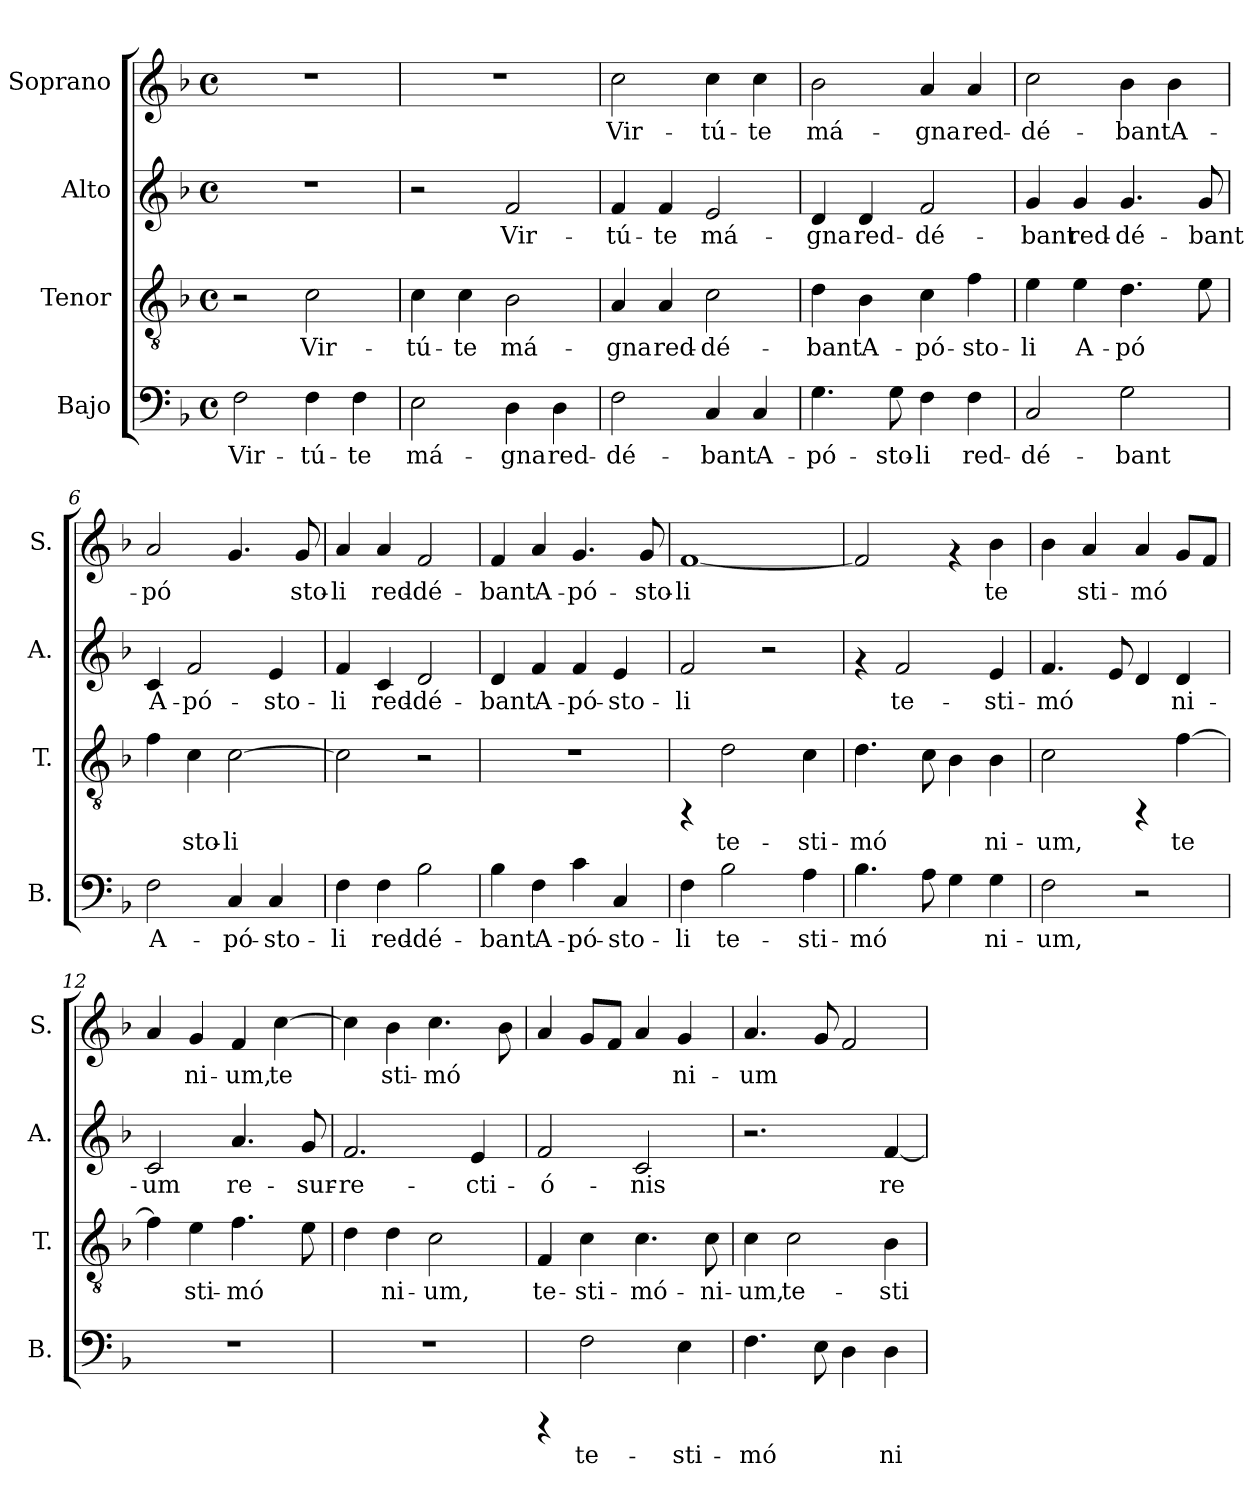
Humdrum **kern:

**kern	**text	**kern	**text	**kern	**text	**kern	**text
*part4	*part4	*part3	*part3	*part2	*part2	*part1	*part1
*staff4	*staff4	*staff3	*staff3	*staff2	*staff2	*staff1	*staff1
*I"Bajo	*	*I"Tenor	*	*I"Alto	*	*I"Soprano	*
*I'B.	*	*I'T.	*	*I'A.	*	*I'S.	*
!!LO:PB:g=z
*stria5	*	*stria5	*	*stria5	*	*stria5	*
*clefF4	*	*clefGv2	*	*clefG2	*	*clefG2	*
*k[b-]	*	*k[b-]	*	*k[b-]	*	*k[b-]	*
*F:	*	*F:	*	*F:	*	*F:	*
*M4/4	*	*M4/4	*	*M4/4	*	*M4/4	*
*met(c)	*	*met(c)	*	*met(c)	*	*met(c)	*
=1	=1	=1	=1	=1	=1	=1	=1
!	!LO:LY:b:cj	!	!	!	!	!	!
2F\	Vir-	2r	.	1r	.	1r	.
!	!LO:LY:b:cj	!	!LO:LY:b:cj	!	!	!	!
4F\	-tú-	2c\	Vir-	.	.	.	.
!	!LO:LY:b:cj	!	!	!	!	!	!
4F\	-te	.	.	.	.	.	.
=2	=2	=2	=2	=2	=2	=2	=2
!	!LO:LY:b:cj	!	!LO:LY:b:cj	!	!	!	!
2E\	má-	4c\	-tú-	2r	.	1r	.
!	!	!	!LO:LY:b:cj	!	!	!	!
.	.	4c\	-te	.	.	.	.
!	!LO:LY:b:cj	!	!LO:LY:b:cj	!	!LO:LY:b:cj	!	!
4D\	-gna	2B-\	má-	2f/	Vir-	.	.
!	!LO:LY:b:cj	!	!	!	!	!	!
4D\	red-	.	.	.	.	.	.
=3	=3	=3	=3	=3	=3	=3	=3
!	!LO:LY:b:cj	!	!LO:LY:b:cj	!	!LO:LY:b:cj	!	!LO:LY:b:cj
2F\	-dé-	4A/	-gna	4f/	-tú-	2cc\	Vir-
!	!	!	!LO:LY:b:cj	!	!LO:LY:b:cj	!	!
.	.	4A/	red-	4f/	-te	.	.
!	!LO:LY:b:cj	!	!LO:LY:b:cj	!	!LO:LY:b:cj	!	!LO:LY:b:cj
4C/	-bant	2c\	-dé-	2e/	má-	4cc\	-tú-
!	!LO:LY:b:cj	!	!	!	!	!	!LO:LY:b:cj
4C/	A-	.	.	.	.	4cc\	-te
=4	=4	=4	=4	=4	=4	=4	=4
!	!LO:LY:b:cj	!	!LO:LY:b:cj	!	!LO:LY:b:cj	!	!LO:LY:b:cj
4.G\	-pó-	4d\	-bant	4d/	-gna	2b-\	má-
!	!	!	!LO:LY:b:cj	!	!LO:LY:b:cj	!	!
.	.	4B-\	A-	4d/	red-	.	.
!	!LO:LY:b:cj	!	!	!	!	!	!
8G\	-sto-	.	.	.	.	.	.
!	!LO:LY:b:cj	!	!LO:LY:b:cj	!	!LO:LY:b:cj	!	!LO:LY:b:cj
4F\	-li	4c\	-pó-	2f/	-dé-	4a/	-gna
!	!LO:LY:b:cj	!	!LO:LY:b:cj	!	!	!	!LO:LY:b:cj
4F\	red-	4f\	-sto-	.	.	4a/	red-
=5	=5	=5	=5	=5	=5	=5	=5
!	!LO:LY:b:cj	!	!LO:LY:b:cj	!	!LO:LY:b:cj	!	!LO:LY:b:cj
2C/	-dé-	4e\	-li	4g/	-bant	2cc\	-dé-
!	!	!	!LO:LY:b:cj	!	!LO:LY:b:cj	!	!
.	.	4e\	A-	4g/	red-	.	.
!	!LO:LY:b:cj	!	!LO:LY:b:cj	!	!LO:LY:b:cj	!	!LO:LY:b:cj
2G\	-bant	4.d\	-pó-	4.g/	-dé-	4b-\	-bant
!	!	!	!	!	!	!	!LO:LY:b:cj
.	.	.	.	.	.	4b-\	A-
!	!	!	!LO:LY:b:cj	!	!LO:LY:b:cj	!	!
.	.	8e\	--	8g/	-bant	.	.
!!LO:LB:g=z
=6	=6	=6	=6	=6	=6	=6	=6
!	!LO:LY:b:cj	!	!LO:LY:b:cj	!	!LO:LY:b:cj	!	!LO:LY:b:cj
2F\	A-	4f\	--	4c/	A-	2a/	-pó-
!	!	!	!LO:LY:b:cj	!	!LO:LY:b:cj	!	!
.	.	4c\	-sto-	2f/	-pó-	.	.
!	!LO:LY:b:cj	!	!LO:LY:b:cj	!	!	!	!LO:LY:b:cj
4C/	-pó-	[>2c\	-li	.	.	4.g/	--
!	!LO:LY:b:cj	!	!	!	!LO:LY:b:cj	!	!
4C/	-sto-	.	.	4e/	-sto-	.	.
!	!	!	!	!	!	!	!LO:LY:b:cj
.	.	.	.	.	.	8g/	-sto-
=7	=7	=7	=7	=7	=7	=7	=7
!	!LO:LY:b:cj	!	!LO:LY:b:cj	!	!LO:LY:b:cj	!	!LO:LY:b:cj
4F\	-li	2c\]	.	4f/	-li	4a/	-li
!	!LO:LY:b:cj	!	!	!	!LO:LY:b:cj	!	!LO:LY:b:cj
4F\	red-	.	.	4c/	red-	4a/	red-
!	!LO:LY:b:cj	!	!	!	!LO:LY:b:cj	!	!LO:LY:b:cj
2B-\	-dé-	2r	.	2d/	-dé-	2f/	-dé-
=8	=8	=8	=8	=8	=8	=8	=8
!	!LO:LY:b:cj	!	!	!	!LO:LY:b:cj	!	!LO:LY:b:cj
4B-\	-bant	1r	.	4d/	-bant	4f/	-bant
!	!LO:LY:b:cj	!	!	!	!LO:LY:b:cj	!	!LO:LY:b:cj
4F\	A-	.	.	4f/	A-	4a/	A-
!	!LO:LY:b:cj	!	!	!	!LO:LY:b:cj	!	!LO:LY:b:cj
4c\	-pó-	.	.	4f/	-pó-	4.g/	-pó-
!	!LO:LY:b:cj	!	!	!	!LO:LY:b:cj	!	!
4C/	-sto-	.	.	4e/	-sto-	.	.
!	!	!	!	!	!	!	!LO:LY:b:cj
.	.	.	.	.	.	8g/	-sto-
=9	=9	=9	=9	=9	=9	=9	=9
!	!LO:LY:b:cj	!	!	!	!LO:LY:b:cj	!	!LO:LY:b:cj
4F\	-li	4rFF	.	2f/	-li	[<1f	-li
!	!LO:LY:b:cj	!	!LO:LY:b:cj	!	!	!	!
2B-\	te-	2d\	te-	.	.	.	.
.	.	.	.	2r	.	.	.
!	!LO:LY:b:cj	!	!LO:LY:b:cj	!	!	!	!
4A\	-sti-	4c\	-sti-	.	.	.	.
=10	=10	=10	=10	=10	=10	=10	=10
!	!LO:LY:b:cj	!	!LO:LY:b:cj	!	!	!	!LO:LY:b:cj
4.B-\	-mó-	4.d\	-mó-	4rf	.	2f/]	.
!	!	!	!	!	!LO:LY:b:cj	!	!
.	.	.	.	2f/	te-	.	.
!	!LO:LY:b:cj	!	!LO:LY:b:cj	!	!	!	!
8A\	--	8c\	--	.	.	.	.
!	!LO:LY:b:cj	!	!LO:LY:b:cj	!	!	!	!
4G\	--	4B-\	--	.	.	4rf	.
!	!LO:LY:b:cj	!	!LO:LY:b:cj	!	!LO:LY:b:cj	!	!LO:LY:b:cj
4G\	-ni-	4B-\	-ni-	4e/	-sti-	4b-\	te-
!!LO:PB:g=z
=11	=11	=11	=11	=11	=11	=11	=11
!	!LO:LY:b:cj	!	!LO:LY:b:cj	!	!LO:LY:b:cj	!	!LO:LY:b:cj
2F\	-um,	2c\	-um,	4.f/	-mó-	4b-\	--
!	!	!	!	!	!	!	!LO:LY:b:cj
.	.	.	.	.	.	4a/	-sti-
!	!	!	!	!	!LO:LY:b:cj	!	!
.	.	.	.	8e/	--	.	.
!	!	!	!	!	!LO:LY:b:cj	!	!LO:LY:b:cj
2r	.	4rFF	.	4d/	--	4a/	-mó-
!	!	!	!LO:LY:b:cj	!	!LO:LY:b:cj	!	!LO:LY:b:cj
.	.	[>4f\	te-	4d/	-ni-	8g/L	--
!	!	!	!	!	!	!	!LO:LY:b:cj
.	.	.	.	.	.	8f/J	--
=12	=12	=12	=12	=12	=12	=12	=12
!	!	!	!LO:LY:b:cj	!	!LO:LY:b:cj	!	!LO:LY:b:cj
1r	.	4f\]	--	2c/	-um	4a/	--
!	!	!	!LO:LY:b:cj	!	!	!	!LO:LY:b:cj
.	.	4e\	-sti-	.	.	4g/	-ni-
!	!	!	!LO:LY:b:cj	!	!LO:LY:b:cj	!	!LO:LY:b:cj
.	.	4.f\	-mó-	4.a/	re-	4f/	-um,
!	!	!	!	!	!	!	!LO:LY:b:cj
.	.	.	.	.	.	[>4cc\	te-
!	!	!	!LO:LY:b:cj	!	!LO:LY:b:cj	!	!
.	.	8e\	--	8g/	-sur-	.	.
=13	=13	=13	=13	=13	=13	=13	=13
!	!	!	!LO:LY:b:cj	!	!LO:LY:b:cj	!	!LO:LY:b:cj
1r	.	4d\	--	2.f/	-re-	4cc\]	--
!	!	!	!LO:LY:b:cj	!	!	!	!LO:LY:b:cj
.	.	4d\	-ni-	.	.	4b-\	-sti-
!	!	!	!LO:LY:b:cj	!	!	!	!LO:LY:b:cj
.	.	2c\	-um,	.	.	4.cc\	-mó-
!	!	!	!	!	!LO:LY:b:cj	!	!
.	.	.	.	4e/	-cti-	.	.
!	!	!	!	!	!	!	!LO:LY:b:cj
.	.	.	.	.	.	8b-\	--
=14	=14	=14	=14	=14	=14	=14	=14
!	!	!	!LO:LY:b:cj	!	!LO:LY:b:cj	!	!LO:LY:b:cj
4rCCC	.	4F/	te-	2f/	-ó-	4a/	--
!	!LO:LY:b:cj	!	!LO:LY:b:cj	!	!	!	!LO:LY:b:cj
2F\	te-	4c\	-sti-	.	.	8g/L	--
!	!	!	!	!	!	!	!LO:LY:b:cj
.	.	.	.	.	.	8f/J	--
!	!	!	!LO:LY:b:cj	!	!LO:LY:b:cj	!	!LO:LY:b:cj
.	.	4.c\	-mó-	2c/	-nis	4a/	--
!	!LO:LY:b:cj	!	!	!	!	!	!LO:LY:b:cj
4E\	-sti-	.	.	.	.	4g/	-ni-
!	!	!	!LO:LY:b:cj	!	!	!	!
.	.	8c\	-ni-	.	.	.	.
=15	=15	=15	=15	=15	=15	=15	=15
!	!LO:LY:b:cj	!	!LO:LY:b:cj	!	!	!	!LO:LY:b:cj
4.F\	-mó-	4c\	-um,	2.r	.	4.a/	-um
!	!	!	!LO:LY:b:cj	!	!	!	!
.	.	2c\	te-	.	.	.	.
!	!LO:LY:b:cj	!	!	!	!	!	!LO:LY:b:cj
8E\	--	.	.	.	.	8g/	.
!	!LO:LY:b:cj	!	!	!	!	!	!LO:LY:b:cj
4D\	--	.	.	.	.	2f/	.
!	!LO:LY:b:cj	!	!LO:LY:b:cj	!	!LO:LY:b:cj	!	!
4D\	-ni-	4B-\	-sti-	[<4f/	re-	.	.
=	=	=	=	=	=	=	=
*-	*-	*-	*-	*-	*-	*-	*-
